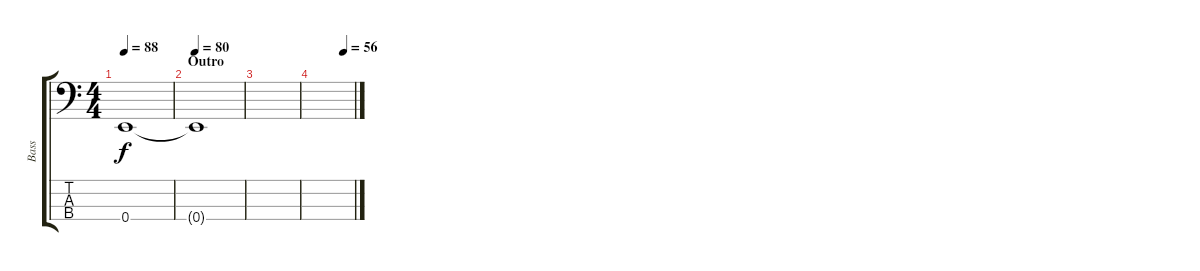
\track ("Bass" "Bass") {instrument electricbassfinger}
\staff {score tabs}
\tuning (G2 D2 A1 E1) {hide}
\ts (4 4)
\tempo 88
\clef f4
\ks c
0.4{t}.1{dy f} |
\section ("" "Outro")
\tempo 80
0.4{t}.1 |
|
\tempo (56 0.75)
